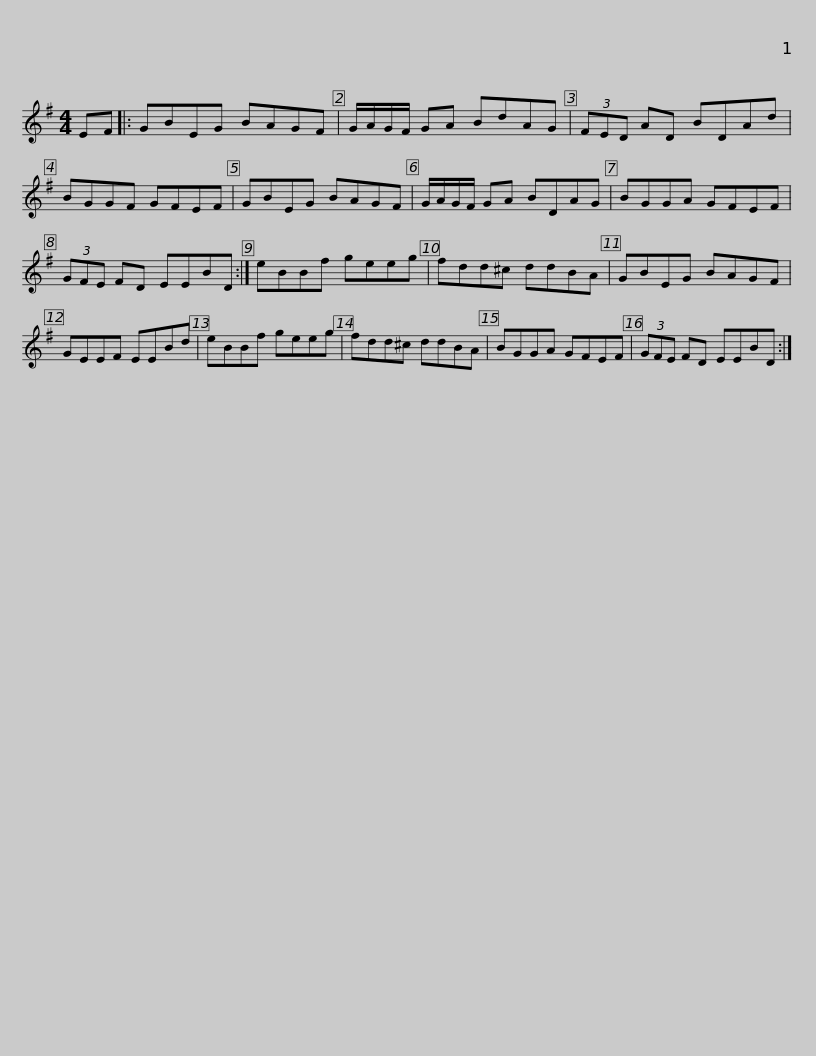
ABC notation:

X:1
L:1/8
M:4/4
I:linebreak $
K:Emin
V:1 treble
V:1
 EF |: GBEG BAGF | G/A/G/F/ GA BdAG | (3FED AD BDAd | BGGF GFEF | %5
 GBEG BAGF |$ G/A/G/F/ GA BDAG | BGGA GFEF | (3GFE FD EEBD :| eBBf geeg | %10
 fdd^c ddBA |$ GBEG BAGF | GEEF EEBd | eBBf geeg | fdd^c ddBA | %15
 BGGA GFEF |$ (3GFE FD EEBD :| %17
